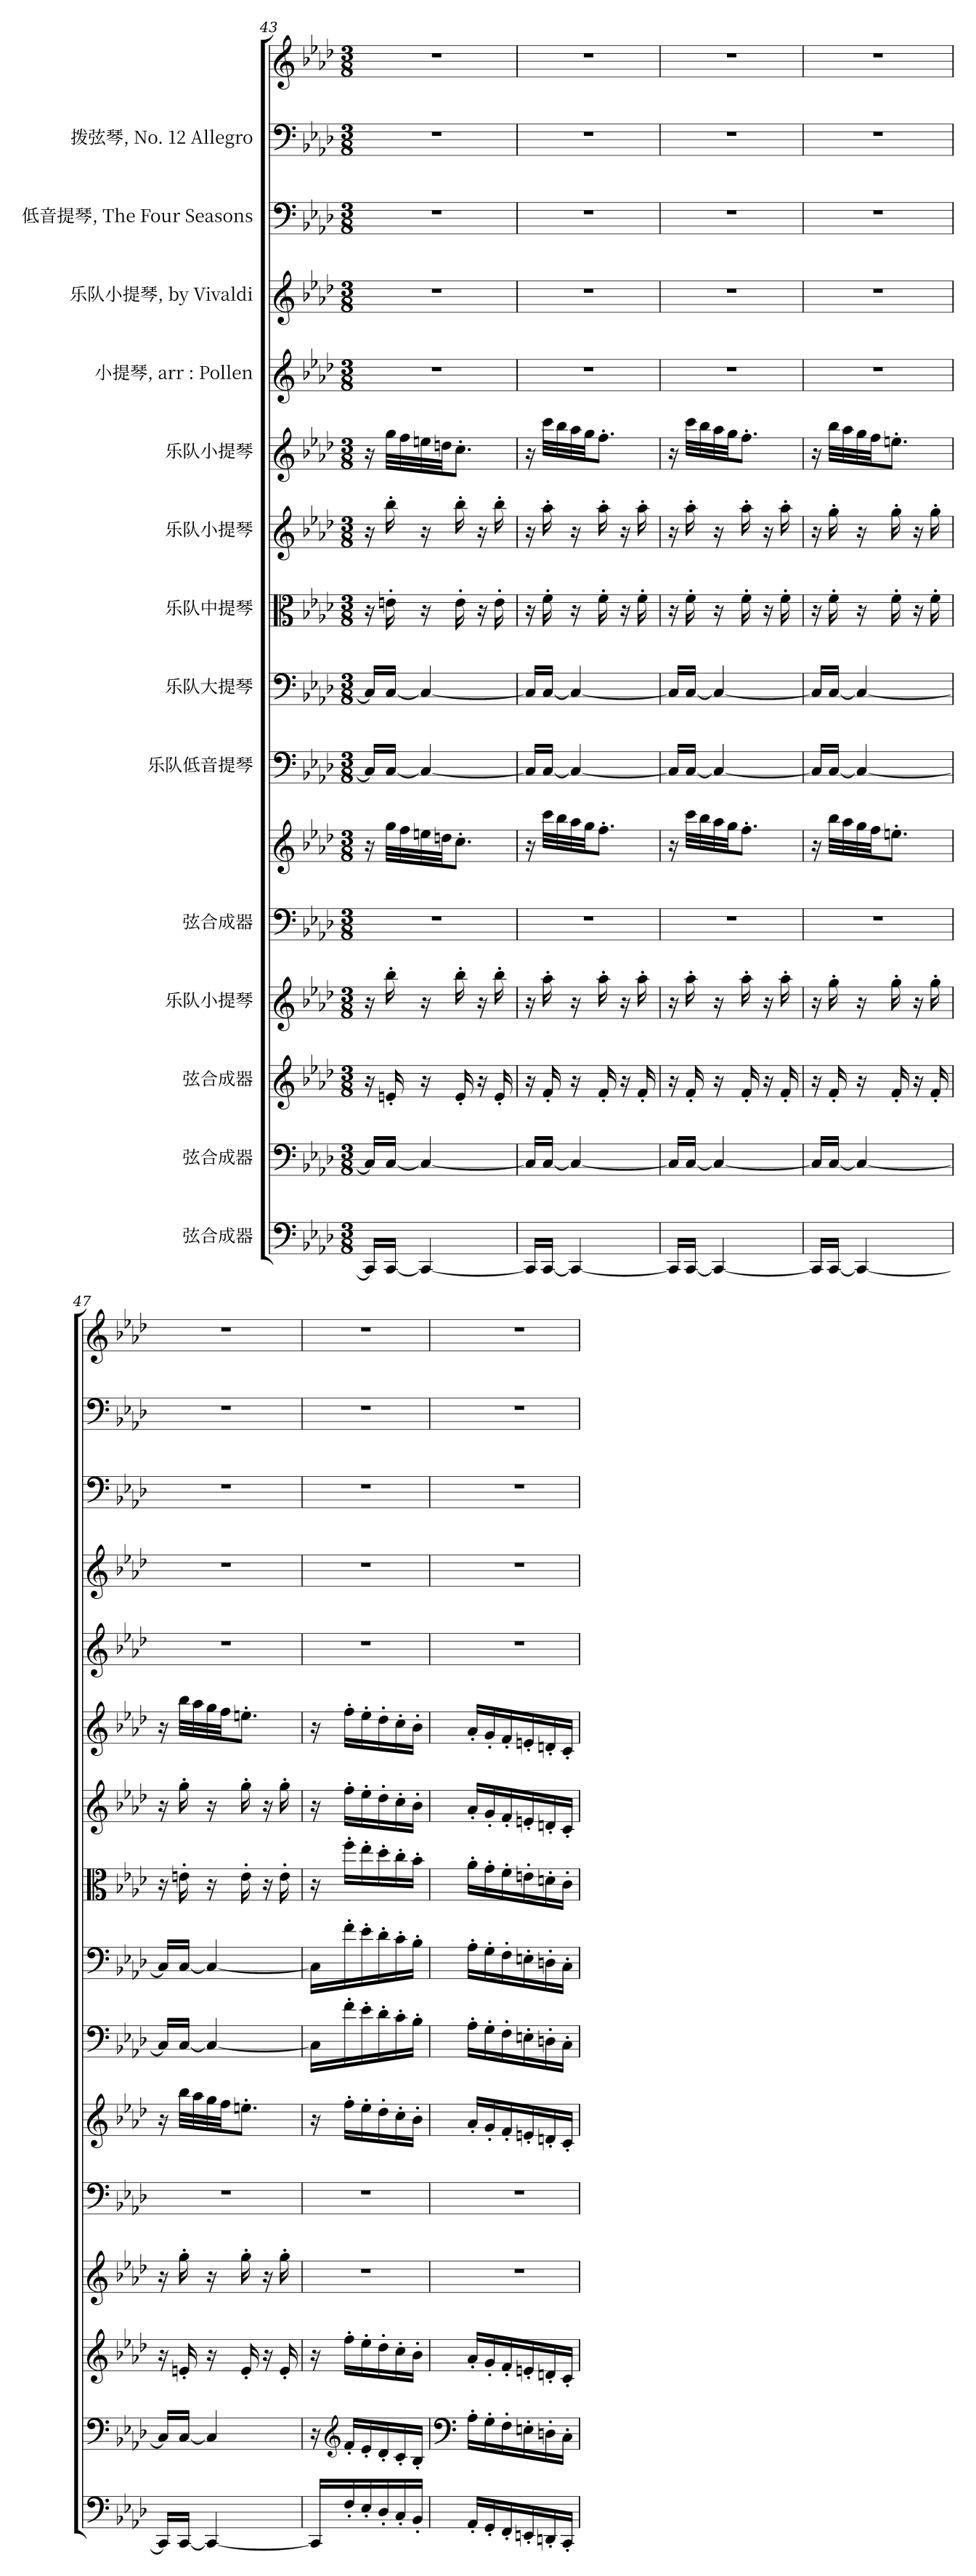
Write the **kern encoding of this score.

**kern	**kern	**kern	**kern	**kern	**kern	**kern	**kern	**kern	**kern	**kern	**kern	**kern	**kern	**kern	**kern
*part14	*part13	*part12	*part11	*part10	*part10	*part9	*part8	*part7	*part6	*part5	*part4	*part3	*part2	*part1	*part1
*staff16	*staff15	*staff14	*staff13	*staff12	*staff11	*staff10	*staff9	*staff8	*staff7	*staff6	*staff5	*staff4	*staff3	*staff2	*staff1
*I"弦合成器	*I"弦合成器	*I"弦合成器	*I"乐队小提琴	*I"弦合成器	*	*I"乐队低音提琴	*I"乐队大提琴	*I"乐队中提琴	*I"乐队小提琴	*I"乐队小提琴	*I"小提琴, arr : Pollen	*I"乐队小提琴, by Vivaldi	*I"低音提琴, The Four Seasons	*I"拨弦琴, No. 12 Allegro	*
*clefF4	*clefF4	*clefG2	*clefG2	*clefF4	*clefG2	*clefF4	*clefF4	*clefC3	*clefG2	*clefG2	*clefG2	*clefG2	*clefF4	*clefF4	*clefG2
*	*	*	*	*	*	*ITrd7c12	*	*	*	*	*	*	*ITrd7c12	*	*
*k[b-e-a-d-]	*k[b-e-a-d-]	*k[b-e-a-d-]	*k[b-e-a-d-]	*k[b-e-a-d-]	*k[b-e-a-d-]	*k[b-e-a-d-]	*k[b-e-a-d-]	*k[b-e-a-d-]	*k[b-e-a-d-]	*k[b-e-a-d-]	*k[b-e-a-d-]	*k[b-e-a-d-]	*k[b-e-a-d-]	*k[b-e-a-d-]	*k[b-e-a-d-]
*M3/8	*M3/8	*M3/8	*M3/8	*M3/8	*M3/8	*M3/8	*M3/8	*M3/8	*M3/8	*M3/8	*M3/8	*M3/8	*M3/8	*M3/8	*M3/8
=43	=43	=43	=43	=43	=43	=43	=43	=43	=43	=43	=43	=43	=43	=43	=43
16CC/LL]	16C/LL]	16r	16r	4.r	16r	16CC/LL]	16C/LL]	16r	16r	16r	4.r	4.r	4.r	4.r	4.r
[16CC/JJ	[16C/JJ	16en'/	16bb-'\	.	32gg\LLL	[16CC/JJ	[16C/JJ	16en'\	16bb-'\	32gg\LLL	.	.	.	.	.
.	.	.	.	.	32ff\	.	.	.	.	32ff\	.	.	.	.	.
4CC/_	4C/_	16r	16r	.	32een\	4CC/_	4C/_	16r	16r	32een\	.	.	.	.	.
.	.	.	.	.	32ddn\JJ	.	.	.	.	32ddn\JJ	.	.	.	.	.
.	.	16e'/	16bb-'\	.	8.cc'\J	.	.	16e'\	16bb-'\	8.cc'\J	.	.	.	.	.
.	.	16r	16r	.	.	.	.	16r	16r	.	.	.	.	.	.
.	.	16e'/	16bb-'\	.	.	.	.	16e'\	16bb-'\	.	.	.	.	.	.
=44	=44	=44	=44	=44	=44	=44	=44	=44	=44	=44	=44	=44	=44	=44	=44
16CC/LL]	16C/LL]	16r	16r	4.r	16r	16CC/LL]	16C/LL]	16r	16r	16r	4.r	4.r	4.r	4.r	4.r
[16CC/JJ	[16C/JJ	16f'/	16aa-'\	.	32ccc\LLL	[16CC/JJ	[16C/JJ	16f'\	16aa-'\	32ccc\LLL	.	.	.	.	.
.	.	.	.	.	32bb-\	.	.	.	.	32bb-\	.	.	.	.	.
4CC/_	4C/_	16r	16r	.	32aa-\	4CC/_	4C/_	16r	16r	32aa-\	.	.	.	.	.
.	.	.	.	.	32gg\JJ	.	.	.	.	32gg\JJ	.	.	.	.	.
.	.	16f'/	16aa-'\	.	8.ff'\J	.	.	16f'\	16aa-'\	8.ff'\J	.	.	.	.	.
.	.	16r	16r	.	.	.	.	16r	16r	.	.	.	.	.	.
.	.	16f'/	16aa-'\	.	.	.	.	16f'\	16aa-'\	.	.	.	.	.	.
!!LO:PB:g=z
=45	=45	=45	=45	=45	=45	=45	=45	=45	=45	=45	=45	=45	=45	=45	=45
16CC/LL]	16C/LL]	16r	16r	4.r	16r	16CC/LL]	16C/LL]	16r	16r	16r	4.r	4.r	4.r	4.r	4.r
[16CC/JJ	[16C/JJ	16f'/	16aa-'\	.	32ccc\LLL	[16CC/JJ	[16C/JJ	16f'\	16aa-'\	32ccc\LLL	.	.	.	.	.
.	.	.	.	.	32bb-\	.	.	.	.	32bb-\	.	.	.	.	.
4CC/_	4C/_	16r	16r	.	32aa-\	4CC/_	4C/_	16r	16r	32aa-\	.	.	.	.	.
.	.	.	.	.	32gg\JJ	.	.	.	.	32gg\JJ	.	.	.	.	.
.	.	16f'/	16aa-'\	.	8.ff'\J	.	.	16f'\	16aa-'\	8.ff'\J	.	.	.	.	.
.	.	16r	16r	.	.	.	.	16r	16r	.	.	.	.	.	.
.	.	16f'/	16aa-'\	.	.	.	.	16f'\	16aa-'\	.	.	.	.	.	.
=46	=46	=46	=46	=46	=46	=46	=46	=46	=46	=46	=46	=46	=46	=46	=46
16CC/LL]	16C/LL]	16r	16r	4.r	16r	16CC/LL]	16C/LL]	16r	16r	16r	4.r	4.r	4.r	4.r	4.r
[16CC/JJ	[16C/JJ	16f'/	16gg'\	.	32bb-\LLL	[16CC/JJ	[16C/JJ	16f'\	16gg'\	32bb-\LLL	.	.	.	.	.
.	.	.	.	.	32aa-\	.	.	.	.	32aa-\	.	.	.	.	.
4CC/_	4C/_	16r	16r	.	32gg\	4CC/_	4C/_	16r	16r	32gg\	.	.	.	.	.
.	.	.	.	.	32ff\JJ	.	.	.	.	32ff\JJ	.	.	.	.	.
.	.	16f'/	16gg'\	.	8.een'\J	.	.	16f'\	16gg'\	8.een'\J	.	.	.	.	.
.	.	16r	16r	.	.	.	.	16r	16r	.	.	.	.	.	.
.	.	16f'/	16gg'\	.	.	.	.	16f'\	16gg'\	.	.	.	.	.	.
=47	=47	=47	=47	=47	=47	=47	=47	=47	=47	=47	=47	=47	=47	=47	=47
16CC/LL]	16C/LL]	16r	16r	4.r	16r	16CC/LL]	16C/LL]	16r	16r	16r	4.r	4.r	4.r	4.r	4.r
[16CC/JJ	[16C/JJ	16en'/	16gg'\	.	32bb-\LLL	[16CC/JJ	[16C/JJ	16en'\	16gg'\	32bb-\LLL	.	.	.	.	.
.	.	.	.	.	32aa-\	.	.	.	.	32aa-\	.	.	.	.	.
4CC/_	4C/]	16r	16r	.	32gg\	4CC/_	4C/_	16r	16r	32gg\	.	.	.	.	.
.	.	.	.	.	32ff\JJ	.	.	.	.	32ff\JJ	.	.	.	.	.
.	.	16e'/	16gg'\	.	8.een'\J	.	.	16e'\	16gg'\	8.een'\J	.	.	.	.	.
.	.	16r	16r	.	.	.	.	16r	16r	.	.	.	.	.	.
.	.	16e'/	16gg'\	.	.	.	.	16e'\	16gg'\	.	.	.	.	.	.
!!LO:PB:g=z
=48	=48	=48	=48	=48	=48	=48	=48	=48	=48	=48	=48	=48	=48	=48	=48
16CC/LL]	16r	16r	4.r	4.r	16r	16CC\LL]	16C\LL]	16r	16r	16r	4.r	4.r	4.r	4.r	4.r
*	*clefG2	*	*	*	*	*	*	*	*	*	*	*	*	*	*
16F'/	16f'/LL	16ff'\LL	.	.	16ff'\LL	16F'\	16f'\	16ff'\LL	16ff'\LL	16ff'\LL	.	.	.	.	.
16E-'/	16e-'/	16ee-'\	.	.	16ee-'\	16E-'\	16e-'\	16ee-'\	16ee-'\	16ee-'\	.	.	.	.	.
16D-'/	16d-'/	16dd-'\	.	.	16dd-'\	16D-'\	16d-'\	16dd-'\	16dd-'\	16dd-'\	.	.	.	.	.
16C'/	16c'/	16cc'\	.	.	16cc'\	16C'\	16c'\	16cc'\	16cc'\	16cc'\	.	.	.	.	.
16BB-'/JJ	16B-'/JJ	16b-'\JJ	.	.	16b-'\JJ	16BB-'\JJ	16B-'\JJ	16b-'\JJ	16b-'\JJ	16b-'\JJ	.	.	.	.	.
=49	=49	=49	=49	=49	=49	=49	=49	=49	=49	=49	=49	=49	=49	=49	=49
*	*clefF4	*	*	*	*	*	*	*	*	*	*	*	*	*	*
16AA-'/LL	16A-'\LL	16a-'/LL	4.r	4.r	16a-'/LL	16AA-'\LL	16A-'\LL	16a-'\LL	16a-'/LL	16a-'/LL	4.r	4.r	4.r	4.r	4.r
16GG'/	16G'\	16g'/	.	.	16g'/	16GG'\	16G'\	16g'\	16g'/	16g'/	.	.	.	.	.
16FF'/	16F'\	16f'/	.	.	16f'/	16FF'\	16F'\	16f'\	16f'/	16f'/	.	.	.	.	.
16EEn'/	16En'\	16en'/	.	.	16en'/	16EEn'\	16En'\	16en'\	16en'/	16en'/	.	.	.	.	.
16DDn'/	16Dn'\	16dn'/	.	.	16dn'/	16DDn'\	16Dn'\	16dn'\	16dn'/	16dn'/	.	.	.	.	.
16CC'/JJ	16C'\JJ	16c'/JJ	.	.	16c'/JJ	16CC'\JJ	16C'\JJ	16c'\JJ	16c'/JJ	16c'/JJ	.	.	.	.	.
=	=	=	=	=	=	=	=	=	=	=	=	=	=	=	=
*-	*-	*-	*-	*-	*-	*-	*-	*-	*-	*-	*-	*-	*-	*-	*-
